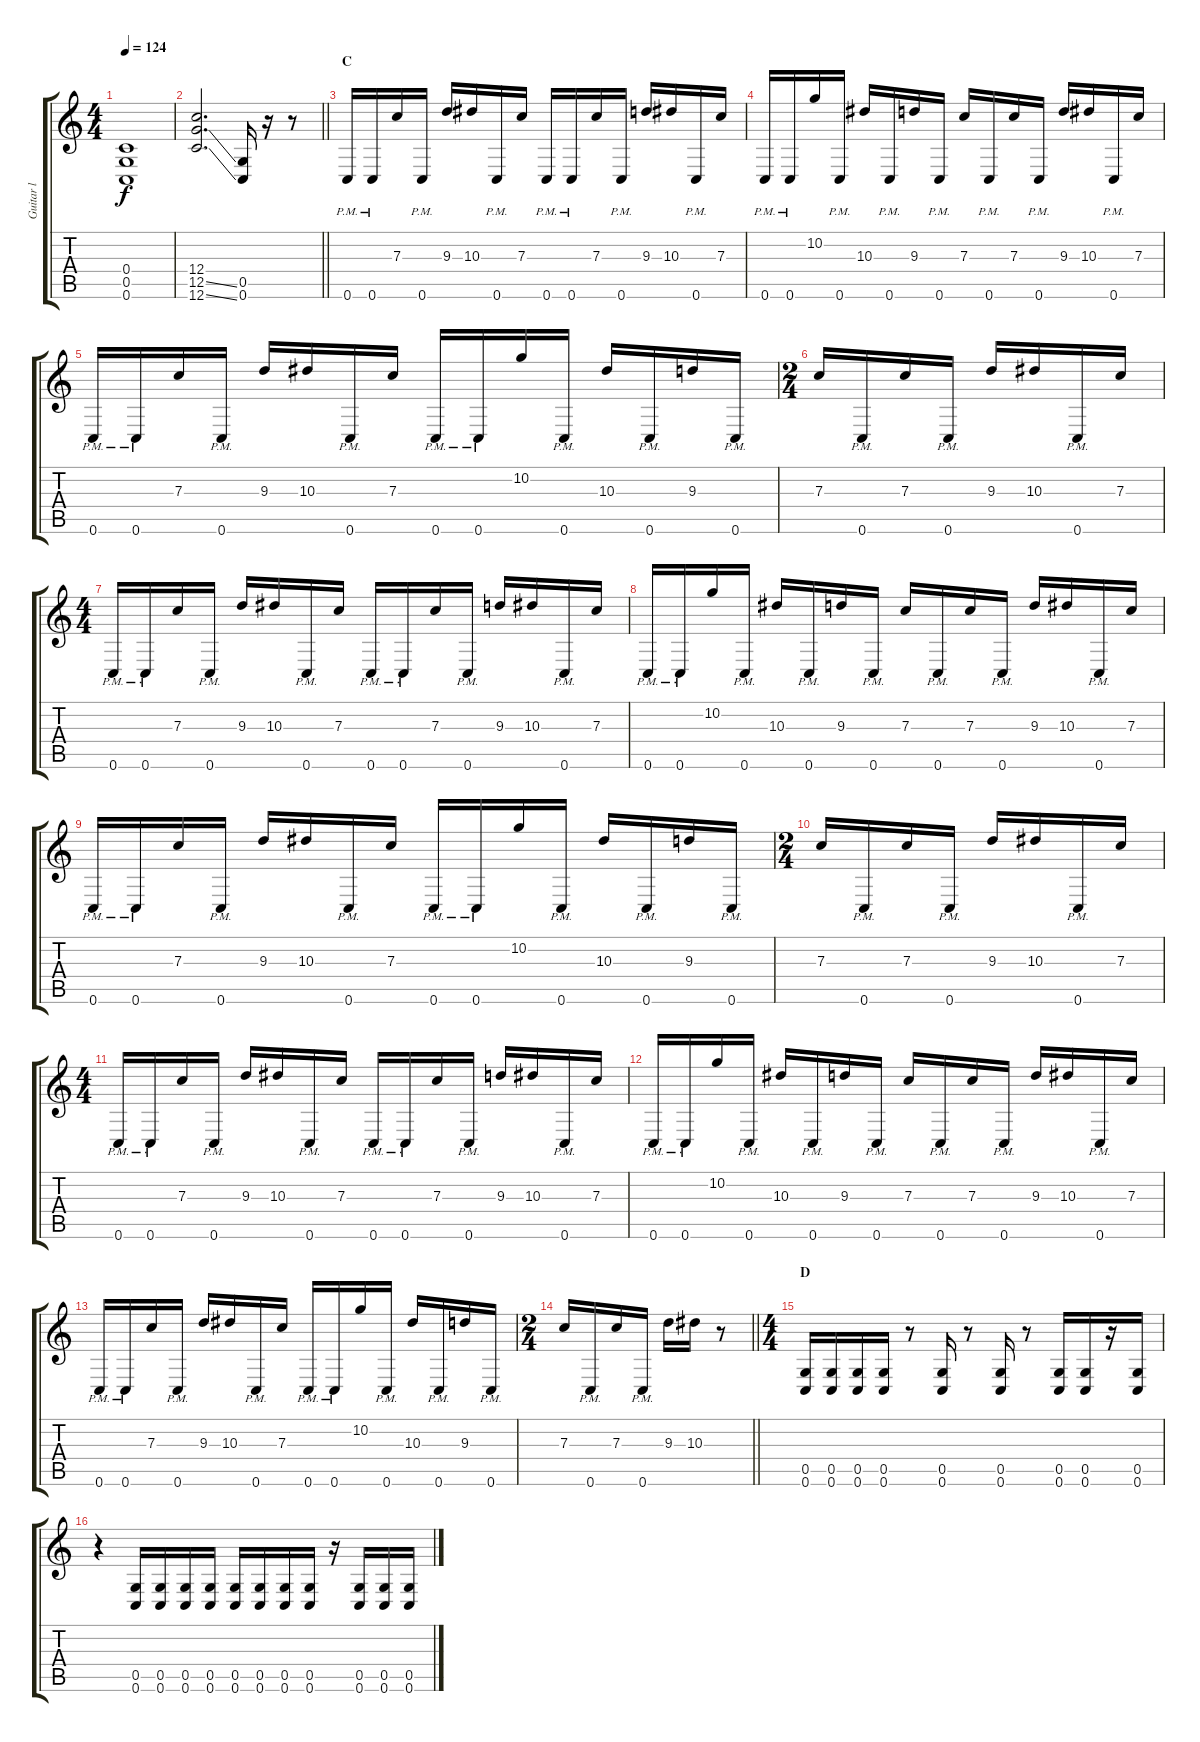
\track ("Guitar l" "Guitar l") {instrument distortionguitar}
\staff {score tabs}
\tuning (D4 A3 F3 C3 G2 C2) {hide}
\ts (4 4)
\tempo 124
\clef g2
\ks c
(0.4 0.5 0.6).1{dy f} |
\barLineRight lightlight
(12.4 12.5{ss} 12.6{ss}).2{d} (0.5 0.6).16 r.16 r.8 |
\section ("" "C")
0.6{pm}.16 0.6{pm}.16 7.3.16 0.6{pm}.16 9.3.16 10.3.16 0.6{pm}.16 7.3.16 0.6{pm}.16 0.6{pm}.16 7.3.16 0.6{pm}.16 9.3.16 10.3.16 0.6{pm}.16 7.3.16 |
0.6{pm}.16 0.6{pm}.16 10.2.16 0.6{pm}.16 10.3.16 0.6{pm}.16 9.3.16 0.6{pm}.16 7.3.16 0.6{pm}.16 7.3.16 0.6{pm}.16 9.3.16 10.3.16 0.6{pm}.16 7.3.16 |
0.6{pm}.16 0.6{pm}.16 7.3.16 0.6{pm}.16 9.3.16 10.3.16 0.6{pm}.16 7.3.16 0.6{pm}.16 0.6{pm}.16 10.2.16 0.6{pm}.16 10.3.16 0.6{pm}.16 9.3.16 0.6{pm}.16 |
\ts (2 4)
7.3.16 0.6{pm}.16 7.3.16 0.6{pm}.16 9.3.16 10.3.16 0.6{pm}.16 7.3.16 |
\ts (4 4)
0.6{pm}.16 0.6{pm}.16 7.3.16 0.6{pm}.16 9.3.16 10.3.16 0.6{pm}.16 7.3.16 0.6{pm}.16 0.6{pm}.16 7.3.16 0.6{pm}.16 9.3.16 10.3.16 0.6{pm}.16 7.3.16 |
0.6{pm}.16 0.6{pm}.16 10.2.16 0.6{pm}.16 10.3.16 0.6{pm}.16 9.3.16 0.6{pm}.16 7.3.16 0.6{pm}.16 7.3.16 0.6{pm}.16 9.3.16 10.3.16 0.6{pm}.16 7.3.16 |
0.6{pm}.16 0.6{pm}.16 7.3.16 0.6{pm}.16 9.3.16 10.3.16 0.6{pm}.16 7.3.16 0.6{pm}.16 0.6{pm}.16 10.2.16 0.6{pm}.16 10.3.16 0.6{pm}.16 9.3.16 0.6{pm}.16 |
\ts (2 4)
7.3.16 0.6{pm}.16 7.3.16 0.6{pm}.16 9.3.16 10.3.16 0.6{pm}.16 7.3.16 |
\ts (4 4)
0.6{pm}.16 0.6{pm}.16 7.3.16 0.6{pm}.16 9.3.16 10.3.16 0.6{pm}.16 7.3.16 0.6{pm}.16 0.6{pm}.16 7.3.16 0.6{pm}.16 9.3.16 10.3.16 0.6{pm}.16 7.3.16 |
0.6{pm}.16 0.6{pm}.16 10.2.16 0.6{pm}.16 10.3.16 0.6{pm}.16 9.3.16 0.6{pm}.16 7.3.16 0.6{pm}.16 7.3.16 0.6{pm}.16 9.3.16 10.3.16 0.6{pm}.16 7.3.16 |
0.6{pm}.16 0.6{pm}.16 7.3.16 0.6{pm}.16 9.3.16 10.3.16 0.6{pm}.16 7.3.16 0.6{pm}.16 0.6{pm}.16 10.2.16 0.6{pm}.16 10.3.16 0.6{pm}.16 9.3.16 0.6{pm}.16 |
\ts (2 4)
\barLineRight lightlight
7.3.16 0.6{pm}.16 7.3.16 0.6{pm}.16 9.3.16 10.3.16 r.8 |
\ts (4 4)
\section ("" "D")
(0.5 0.6).16 (0.5 0.6).16 (0.5 0.6).16 (0.5 0.6).16 r.8 (0.5 0.6).16 r.8 (0.5 0.6).16 r.8 (0.5 0.6).16 (0.5 0.6).16 r.16 (0.5 0.6).16 |
r.4 (0.5 0.6).16 (0.5 0.6).16 (0.5 0.6).16 (0.5 0.6).16 (0.5 0.6).16 (0.5 0.6).16 (0.5 0.6).16 (0.5 0.6).16 r.16 (0.5 0.6).16 (0.5 0.6).16 (0.5 0.6).16
